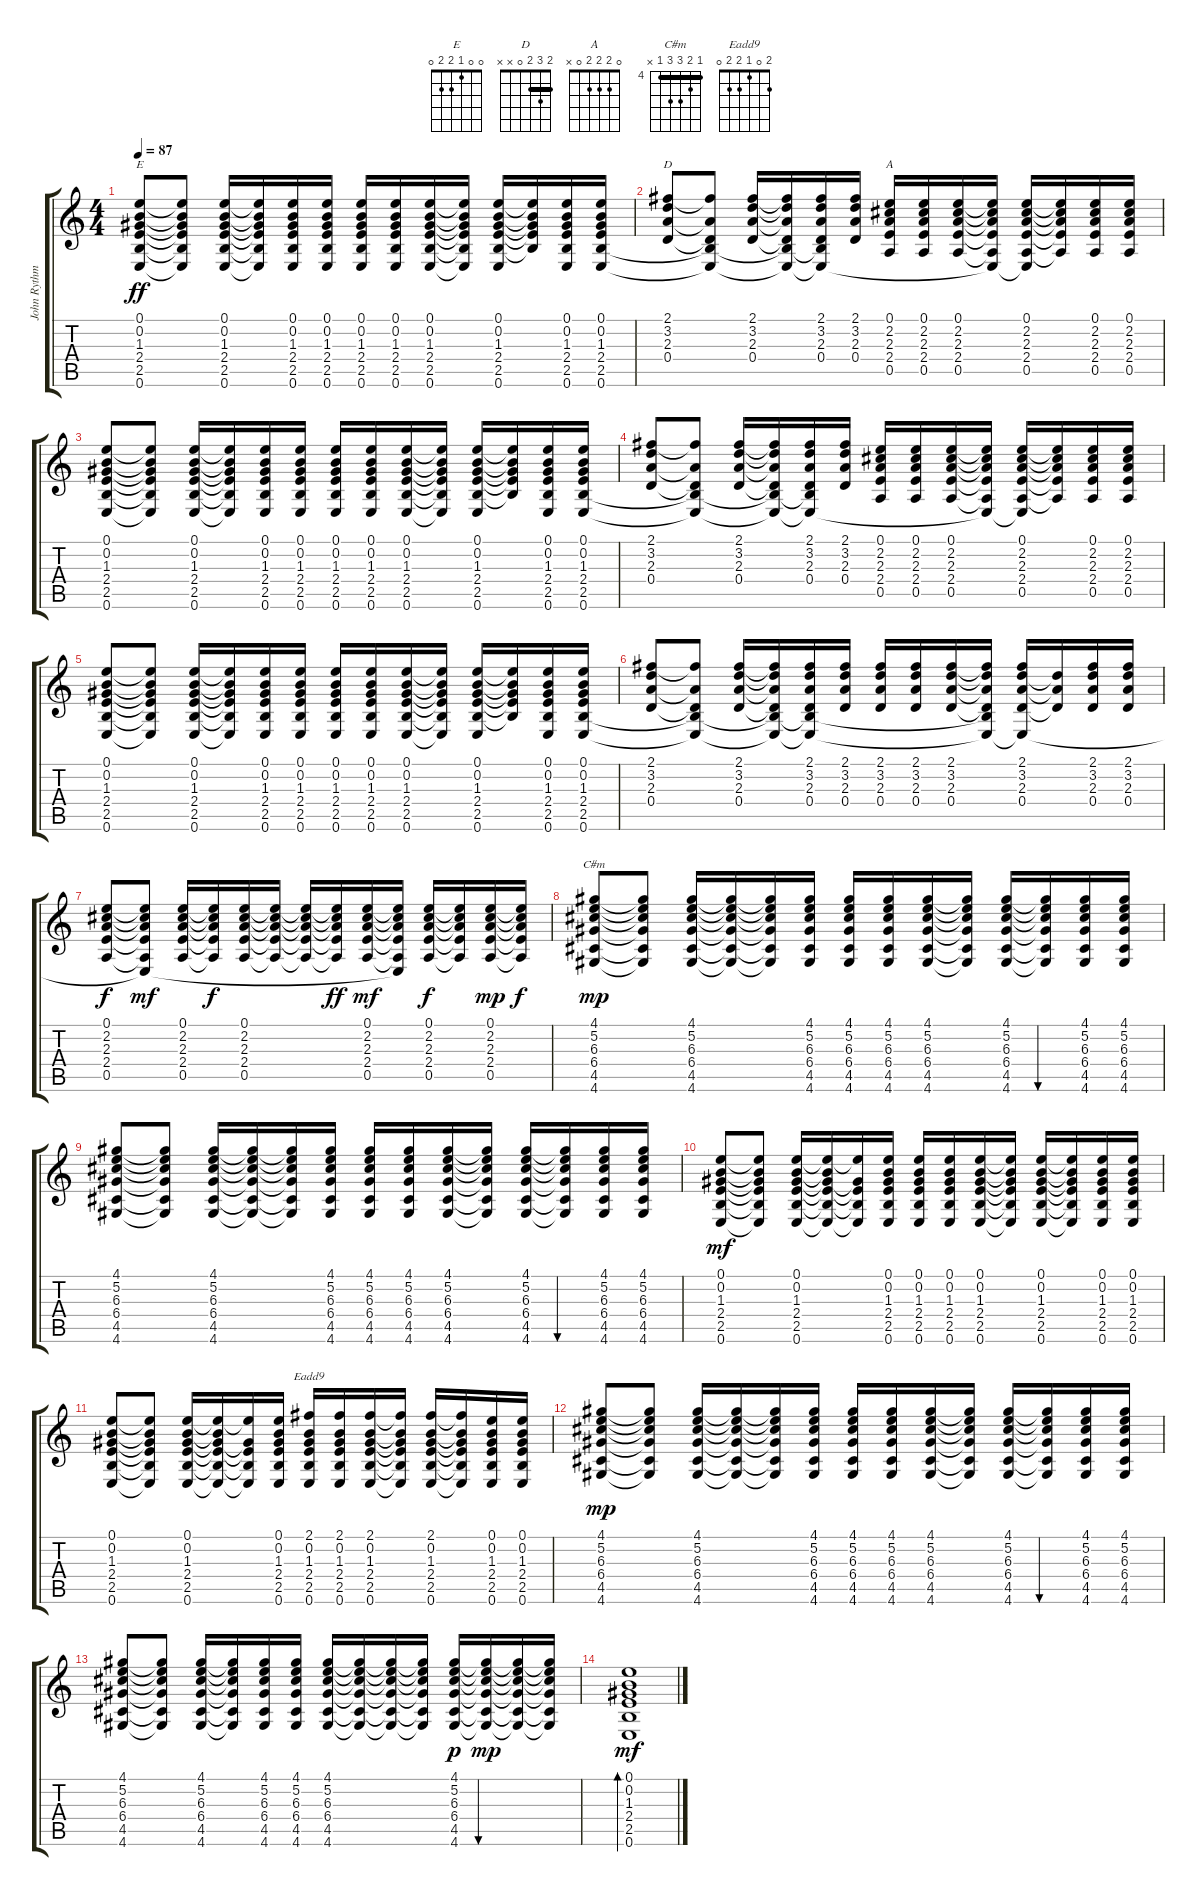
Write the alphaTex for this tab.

\track ("John Rythm Guitar" "John Rythm") {instrument acousticguitarsteel}
\staff {score tabs}
\tuning (E4 B3 G3 D3 A2 E2) {hide}
\chord ("E" 0 0 1 2 2 0)
\chord ("D" 2 3 2 0 x x) {barre 2}
\chord ("A" 0 2 2 2 0 x)
\chord ("C#m" 4 5 6 6 4 x) {firstfret 4 barre 4}
\chord ("Eadd9" 2 0 1 2 2 0)
\ts (4 4)
\tempo 87
\clef g2
\ks c
(0.1 0.2 1.3 2.4 2.5 0.6).8{ch "E" dy ff} (0.1{t} 0.2{t} 1.3{t} 2.4{t} 2.5{t} 0.6{t}).8 (0.1 0.2 1.3 2.4 2.5 0.6).16 (0.1{t} 0.2{t} 1.3{t} 2.4{t} 2.5{t} 0.6{t}).16 (0.1 0.2 1.3 2.4 2.5 0.6).16 (0.1 0.2 1.3 2.4 2.5 0.6).16 (0.1 0.2 1.3 2.4 2.5 0.6).16 (0.1 0.2 1.3 2.4 2.5 0.6).16 (0.1 0.2 1.3 2.4 2.5 0.6).16 (0.1{t} 0.2{t} 1.3{t} 2.4{t} 2.5{t} 0.6{t}).16 (0.1 0.2 1.3 2.4 2.5 0.6).16 (0.1{t} 0.2{t} 1.3{t} 2.4{t} 2.5{t}).16 (0.1 0.2 1.3 2.4 2.5 0.6).16 (0.1 0.2 1.3 2.4 2.5 0.6).16 |
(2.1 3.2 2.3 0.4).8{ch "D"} (2.1{t} 2.3{t} 0.4{t} 2.5{t} 0.6{t}).8 (2.1 3.2 2.3 0.4).16 (2.1{t} 3.2{t} 2.3{t} 0.4{t} 2.5{t} 0.6{t}).16 (2.1 3.2 2.3 0.4 2.5{t} 0.6{t}).16 (2.1 3.2 2.3 0.4).16 (0.1 2.2 2.3 2.4 0.5).16{ch "A"} (0.1 2.2 2.3 2.4 0.5).16 (0.1 2.2 2.3 2.4 0.5).16 (0.1{t} 2.2{t} 2.3{t} 2.4{t} 0.5{t} 0.6{t}).16 (0.1 2.2 2.3 2.4 0.5 0.6{t}).16 (0.1{t} 2.2{t} 2.3{t} 2.4{t} 0.5{t}).16 (0.1 2.2 2.3 2.4 0.5).16 (0.1 2.2 2.3 2.4 0.5).16 |
(0.1 0.2 1.3 2.4 2.5 0.6).8 (0.1{t} 0.2{t} 1.3{t} 2.4{t} 2.5{t} 0.6{t}).8 (0.1 0.2 1.3 2.4 2.5 0.6).16 (0.1{t} 0.2{t} 1.3{t} 2.4{t} 2.5{t} 0.6{t}).16 (0.1 0.2 1.3 2.4 2.5 0.6).16 (0.1 0.2 1.3 2.4 2.5 0.6).16 (0.1 0.2 1.3 2.4 2.5 0.6).16 (0.1 0.2 1.3 2.4 2.5 0.6).16 (0.1 0.2 1.3 2.4 2.5 0.6).16 (0.1{t} 0.2{t} 1.3{t} 2.4{t} 2.5{t} 0.6{t}).16 (0.1 0.2 1.3 2.4 2.5 0.6).16 (0.1{t} 0.2{t} 1.3{t} 2.4{t} 2.5{t}).16 (0.1 0.2 1.3 2.4 2.5 0.6).16 (0.1 0.2 1.3 2.4 2.5 0.6).16 |
(2.1 3.2 2.3 0.4).8 (2.1{t} 2.3{t} 0.4{t} 2.5{t} 0.6{t}).8 (2.1 3.2 2.3 0.4).16 (2.1{t} 3.2{t} 2.3{t} 0.4{t} 2.5{t} 0.6{t}).16 (2.1 3.2 2.3 0.4 2.5{t} 0.6{t}).16 (2.1 3.2 2.3 0.4).16 (0.1 2.2 2.3 2.4 0.5).16 (0.1 2.2 2.3 2.4 0.5).16 (0.1 2.2 2.3 2.4 0.5).16 (0.1{t} 2.2{t} 2.3{t} 2.4{t} 0.5{t} 0.6{t}).16 (0.1 2.2 2.3 2.4 0.5 0.6{t}).16 (0.1{t} 2.2{t} 2.3{t} 2.4{t} 0.5{t}).16 (0.1 2.2 2.3 2.4 0.5).16 (0.1 2.2 2.3 2.4 0.5).16 |
(0.1 0.2 1.3 2.4 2.5 0.6).8 (0.1{t} 0.2{t} 1.3{t} 2.4{t} 2.5{t} 0.6{t}).8 (0.1 0.2 1.3 2.4 2.5 0.6).16 (0.1{t} 0.2{t} 1.3{t} 2.4{t} 2.5{t} 0.6{t}).16 (0.1 0.2 1.3 2.4 2.5 0.6).16 (0.1 0.2 1.3 2.4 2.5 0.6).16 (0.1 0.2 1.3 2.4 2.5 0.6).16 (0.1 0.2 1.3 2.4 2.5 0.6).16 (0.1 0.2 1.3 2.4 2.5 0.6).16 (0.1{t} 0.2{t} 1.3{t} 2.4{t} 2.5{t} 0.6{t}).16 (0.1 0.2 1.3 2.4 2.5 0.6).16 (0.1{t} 0.2{t} 1.3{t} 2.4{t} 2.5{t}).16 (0.1 0.2 1.3 2.4 2.5 0.6).16 (0.1 0.2 1.3 2.4 2.5 0.6).16 |
(2.1 3.2 2.3 0.4).8 (2.1{t} 2.3{t} 0.4{t} 2.5{t} 0.6{t}).8 (2.1 3.2 2.3 0.4).16 (2.1{t} 3.2{t} 2.3{t} 0.4{t} 2.5{t} 0.6{t}).16 (2.1 3.2 2.3 0.4 2.5{t} 0.6{t}).16 (2.1 3.2 2.3 0.4).16 (2.1 3.2 2.3 0.4).16 (2.1 3.2 2.3 0.4).16 (2.1 3.2 2.3 0.4).16 (2.1{t} 3.2{t} 2.3{t} 0.4{t} 2.5{t} 0.6{t}).16 (2.1 3.2 2.3 0.4 0.6{t}).16 (3.2{t} 2.3{t} 0.4{t}).16 (2.1 3.2 2.3 0.4).16 (2.1 3.2 2.3 0.4).16 |
(0.1 2.2 2.3 2.4 0.5).8{dy f} (0.1{t} 2.2{t} 2.3{t} 2.4{t} 0.5{t} 0.6{t}).8{dy mf} (0.1 2.2 2.3 2.4 0.5).16 (0.1{t} 2.2{t} 2.3{t} 2.4{t} 0.5{t}).16{dy f} (0.1 2.2 2.3 2.4 0.5).16 (0.1{t} 2.2{t} 2.3{t} 2.4{t} 0.5{t}).16 (0.1{t} 2.2{t} 2.3{t} 2.4{t} 0.5{t}).16 (0.1{t} 2.2{t} 2.3{t} 2.4{t} 0.5{t}).16{dy ff} (0.1 2.2 2.3 2.4 0.5).16{dy mf} (0.1{t} 2.2{t} 2.3{t} 2.4{t} 0.5{t} 0.6{t}).16 (0.1 2.2 2.3 2.4 0.5).16{dy f} (0.1{t} 2.2{t} 2.3{t} 2.4{t} 0.5{t}).16 (0.1 2.2 2.3 2.4 0.5).16{dy mp} (0.1{t} 2.2{t} 2.3{t} 2.4{t} 0.5{t}).16{dy f} |
(4.1 5.2 6.3 6.4 4.5 4.6).8{ch "C#m" dy mp} (4.1{t} 5.2{t} 6.3{t} 6.4{t} 4.5{t} 4.6{t}).8 (4.1 5.2 6.3 6.4 4.5 4.6).16 (4.1{t} 5.2{t} 6.3{t} 6.4{t} 4.5{t} 4.6{t}).16 (4.1{t} 5.2{t} 6.3{t} 6.4{t} 4.5{t} 4.6{t}).16 (4.1 5.2 6.3 6.4 4.5 4.6).16 (4.1 5.2 6.3 6.4 4.5 4.6).16 (4.1 5.2 6.3 6.4 4.5 4.6).16 (4.1 5.2 6.3 6.4 4.5 4.6).16 (4.1{t} 5.2{t} 6.3{t} 6.4{t} 4.5{t} 4.6{t}).16 (4.1 5.2 6.3 6.4 4.5 4.6).16 (4.1{t} 5.2{t} 6.3{t} 6.4{t} 4.5{t} 4.6{t}).16{bu 60} (4.1 5.2 6.3 6.4 4.5 4.6).16 (4.1 5.2 6.3 6.4 4.5 4.6).16 |
(4.1 5.2 6.3 6.4 4.5 4.6).8 (4.1{t} 5.2{t} 6.3{t} 6.4{t} 4.5{t} 4.6{t}).8 (4.1 5.2 6.3 6.4 4.5 4.6).16 (4.1{t} 5.2{t} 6.3{t} 6.4{t} 4.5{t} 4.6{t}).16 (4.1{t} 5.2{t} 6.3{t} 6.4{t} 4.5{t} 4.6{t}).16 (4.1 5.2 6.3 6.4 4.5 4.6).16 (4.1 5.2 6.3 6.4 4.5 4.6).16 (4.1 5.2 6.3 6.4 4.5 4.6).16 (4.1 5.2 6.3 6.4 4.5 4.6).16 (4.1{t} 5.2{t} 6.3{t} 6.4{t} 4.5{t} 4.6{t}).16 (4.1 5.2 6.3 6.4 4.5 4.6).16 (4.1{t} 5.2{t} 6.3{t} 6.4{t} 4.5{t} 4.6{t}).16{bu 60} (4.1 5.2 6.3 6.4 4.5 4.6).16 (4.1 5.2 6.3 6.4 4.5 4.6).16 |
(0.1 0.2 1.3 2.4 2.5 0.6).8{dy mf} (0.1{t} 0.2{t} 1.3{t} 2.4{t} 2.5{t} 0.6{t}).8 (0.1 0.2 1.3 2.4 2.5 0.6).16 (0.1{t} 0.2{t} 1.3{t} 2.4{t} 2.5{t} 0.6{t}).16 (0.1{t} 1.3{t} 2.4{t} 2.5{t} 0.6{t}).16 (0.1 0.2 1.3 2.4 2.5 0.6).16 (0.1 0.2 1.3 2.4 2.5 0.6).16 (0.1 0.2 1.3 2.4 2.5 0.6).16 (0.1 0.2 1.3 2.4 2.5 0.6).16 (0.1{t} 0.2{t} 1.3{t} 2.4{t} 2.5{t} 0.6{t}).16 (0.1 0.2 1.3 2.4 2.5 0.6).16 (0.1{t} 0.2{t} 1.3{t} 2.4{t} 2.5{t} 0.6{t}).16 (0.1 0.2 1.3 2.4 2.5 0.6).16 (0.1 0.2 1.3 2.4 2.5 0.6).16 |
(0.1 0.2 1.3 2.4 2.5 0.6).8 (0.1{t} 0.2{t} 1.3{t} 2.4{t} 2.5{t} 0.6{t}).8 (0.1 0.2 1.3 2.4 2.5 0.6).16 (0.1{t} 0.2{t} 1.3{t} 2.4{t} 2.5{t} 0.6{t}).16 (0.1{t} 1.3{t} 2.4{t} 2.5{t} 0.6{t}).16 (0.1 0.2 1.3 2.4 2.5 0.6).16 (2.1 0.2 1.3 2.4 2.5 0.6).16{ch "Eadd9"} (2.1 0.2 1.3 2.4 2.5 0.6).16 (2.1 0.2 1.3 2.4 2.5 0.6).16 (2.1{t} 0.2{t} 1.3{t} 2.4{t} 2.5{t} 0.6{t}).16 (2.1 0.2 1.3 2.4 2.5 0.6).16 (2.1{t} 0.2{t} 1.3{t} 2.4{t} 2.5{t} 0.6{t}).16 (0.1 0.2 1.3 2.4 2.5 0.6).16 (0.1 0.2 1.3 2.4 2.5 0.6).16 |
(4.1 5.2 6.3 6.4 4.5 4.6).8{dy mp} (4.1{t} 5.2{t} 6.3{t} 6.4{t} 4.5{t} 4.6{t}).8 (4.1 5.2 6.3 6.4 4.5 4.6).16 (4.1{t} 5.2{t} 6.3{t} 6.4{t} 4.5{t} 4.6{t}).16 (4.1{t} 5.2{t} 6.3{t} 6.4{t} 4.5{t} 4.6{t}).16 (4.1 5.2 6.3 6.4 4.5 4.6).16 (4.1 5.2 6.3 6.4 4.5 4.6).16 (4.1 5.2 6.3 6.4 4.5 4.6).16 (4.1 5.2 6.3 6.4 4.5 4.6).16 (4.1{t} 5.2{t} 6.3{t} 6.4{t} 4.5{t} 4.6{t}).16 (4.1 5.2 6.3 6.4 4.5 4.6).16 (4.1{t} 5.2{t} 6.3{t} 6.4{t} 4.5{t} 4.6{t}).16{bu 60} (4.1 5.2 6.3 6.4 4.5 4.6).16 (4.1 5.2 6.3 6.4 4.5 4.6).16 |
(4.1 5.2 6.3 6.4 4.5 4.6).8 (4.1{t} 5.2{t} 6.3{t} 6.4{t} 4.5{t} 4.6{t}).8 (4.1 5.2 6.3 6.4 4.5 4.6).16 (4.1{t} 5.2{t} 6.3{t} 6.4{t} 4.5{t} 4.6{t}).16 (4.1 5.2 6.3 6.4 4.5 4.6).16 (4.1 5.2 6.3 6.4 4.5 4.6).16 (4.1 5.2 6.3 6.4 4.5 4.6).16 (4.1{t} 5.2{t} 6.3{t} 6.4{t} 4.5{t} 4.6{t}).16 (4.1{t} 5.2{t} 6.3{t} 6.4{t} 4.5{t} 4.6{t}).16 (4.1{t} 5.2{t} 6.3{t} 6.4{t} 4.5{t} 4.6{t}).16 (4.1 5.2 6.3 6.4 4.5 4.6).16{dy p} (4.1{t} 5.2{t} 6.3{t} 6.4{t} 4.5{t} 4.6{t}).16{bu 60 dy mp} (4.1{t} 5.2{t} 6.3{t} 6.4{t} 4.5{t} 4.6{t}).16 (4.1{t} 5.2{t} 6.3{t} 6.4{t} 4.5{t} 4.6{t}).16 |
(0.1 0.2 1.3 2.4 2.5 0.6).1{bd 240 dy mf}
